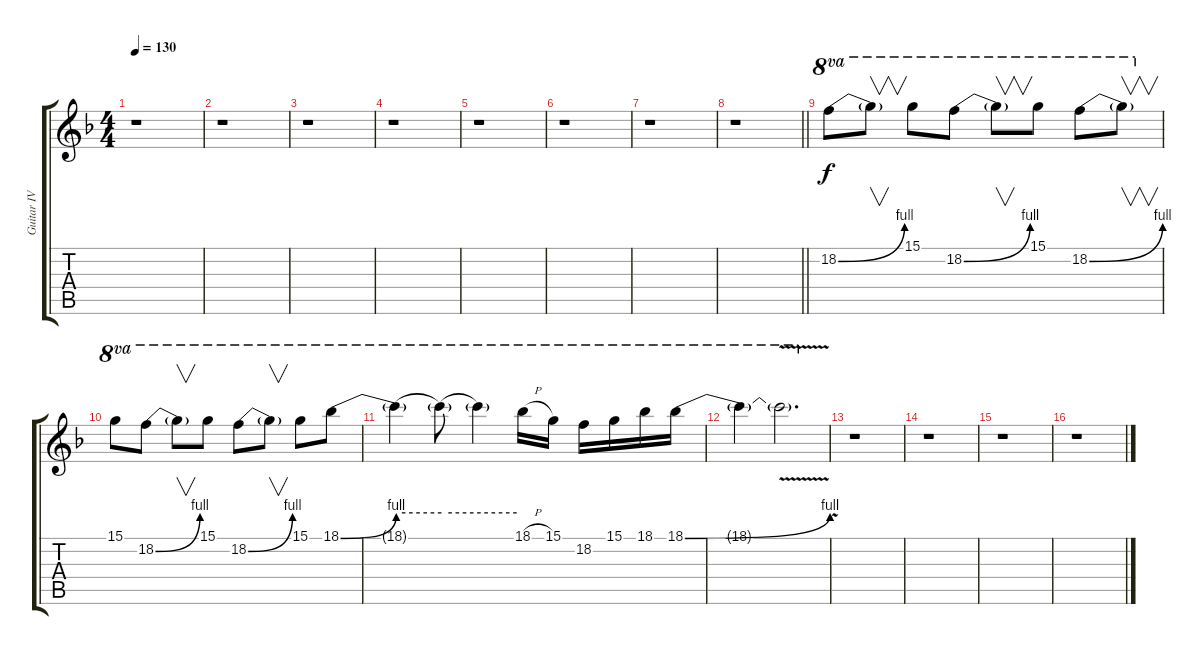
\track ("Guitar IV - Lead I" "Guitar IV ") {instrument overdrivenguitar}
\staff {score tabs}
\tuning (E4 B3 G3 D3 A2 E2) {hide}
\ts (4 4)
\tempo 130
\clef g2
\ks f
r.1{dy f} |
r.1 |
r.1 |
r.1 |
r.1 |
r.1 |
r.1 |
\barLineRight lightlight
r.1 |
18.2{be (bend 0 0 60 4)}.8{ot 8va} 18.2{t}.8{v ot 8va} 15.1.8{ot 8va} 18.2{be (bend 0 0 60 4)}.8{ot 8va} 18.2{t}.8{v ot 8va} 15.1.8{ot 8va} 18.2{be (bend 0 0 60 4)}.8{ot 8va} 18.2{t}.8{v ot 8va} |
15.1.8{ot 8va} 18.2{be (bend 0 0 60 4)}.8{ot 8va} 18.2{t}.8{v ot 8va} 15.1.8{ot 8va} 18.2{be (bend 0 0 60 4)}.8{ot 8va} 18.2{t}.8{v ot 8va} 15.1.8{ot 8va} 18.1{be (bend 0 0 60 4)}.8{ot 8va} |
18.1{be (hold 0 4 60 4) t}.4{ot 8va} 18.1{be (hold 0 4 60 4) t}.8{ot 8va} 18.1{t}.4{ot 8va} 18.1{h}.16{ot 8va} 15.1.16{ot 8va} 18.2.16{ot 8va} 15.1.16{ot 8va} 18.1.16{ot 8va} 18.1{be (bend 0 0 60 4)}.16{ot 8va} |
18.1{t}.4{ot 8va} 18.1{v t}.2{d ot 8va} |
r.1 |
r.1 |
r.1 |
r.1
